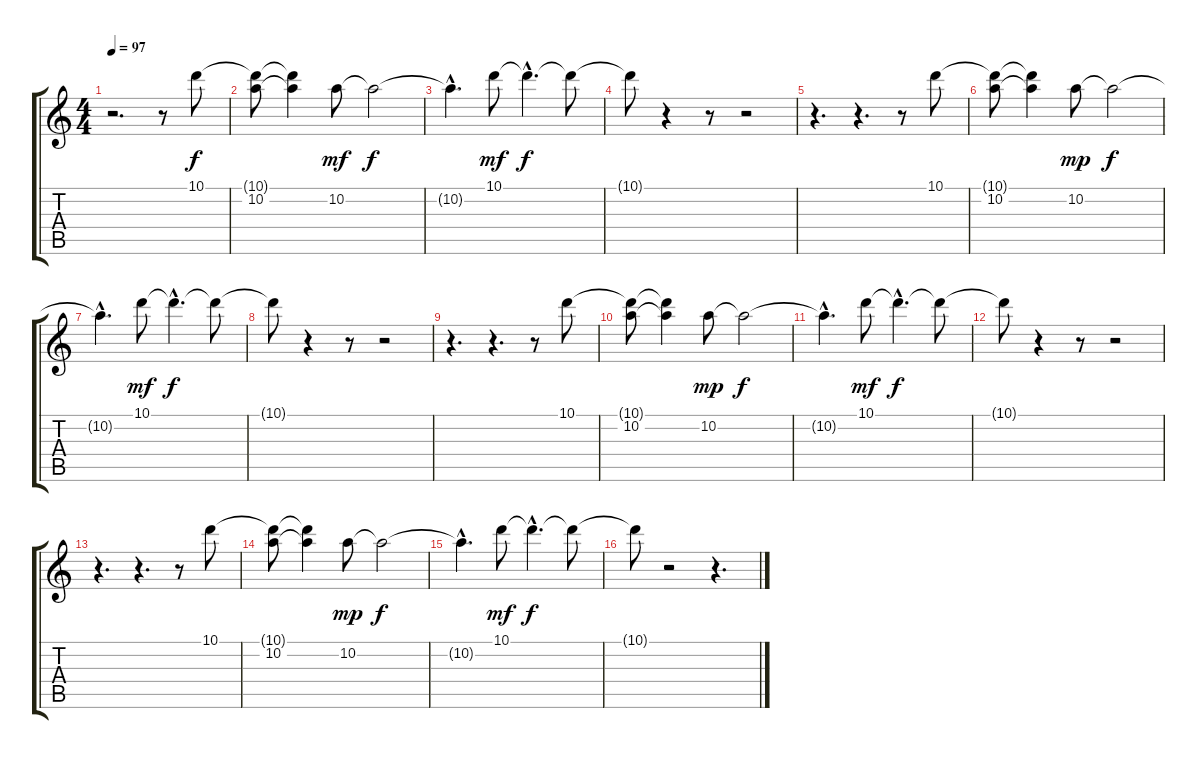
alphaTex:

\track "" {instrument distortionguitar}
\staff {score tabs}
\tuning (E4 B3 G3 D3 A2 E2) {hide}
\ts (4 4)
\section ("" "")
\tempo 97
\clef g2
\ks c
r.2{d dy f instrument distortionguitar} r.8 10.1.8{volume 12} |
\section ("" "")
(10.1{t} 10.2).8{volume 8} (10.1{t} 10.2{t}).4 10.2.8{dy mf volume 12} 10.2{t}.2{dy f volume 8} |
10.2{hac t}.4{d} 10.1.8{dy mf volume 12} 10.1{hac t}.4{d dy f volume 8} 10.1{t}.8 |
10.1{t}.8 r.4 r.8 r.2 |
r.4{d} r.4{d} r.8 10.1.8{volume 12} |
\section ("" "")
(10.1{t} 10.2).8{volume 9} (10.1{t} 10.2{t}).4 10.2.8{dy mp volume 12} 10.2{t}.2{dy f volume 8} |
10.2{hac t}.4{d} 10.1.8{dy mf volume 12} 10.1{hac t}.4{d dy f volume 8} 10.1{t}.8 |
10.1{t}.8 r.4 r.8 r.2 |
r.4{d} r.4{d} r.8 10.1.8{volume 12} |
\section ("" "")
(10.1{t} 10.2).8{volume 9} (10.1{t} 10.2{t}).4 10.2.8{dy mp volume 12} 10.2{t}.2{dy f volume 9} |
10.2{hac t}.4{d} 10.1.8{dy mf volume 12} 10.1{hac t}.4{d dy f volume 8} 10.1{t}.8 |
10.1{t}.8 r.4 r.8 r.2 |
r.4{d} r.4{d} r.8 10.1.8{volume 12} |
\section ("" "")
(10.1{t} 10.2).8{volume 8} (10.1{t} 10.2{t}).4 10.2.8{dy mp volume 12} 10.2{t}.2{dy f volume 8} |
10.2{hac t}.4{d} 10.1.8{dy mf volume 12} 10.1{hac t}.4{d dy f volume 8} 10.1{t}.8 |
\section ("" "")
10.1{t}.8 r.2 r.4{d}
